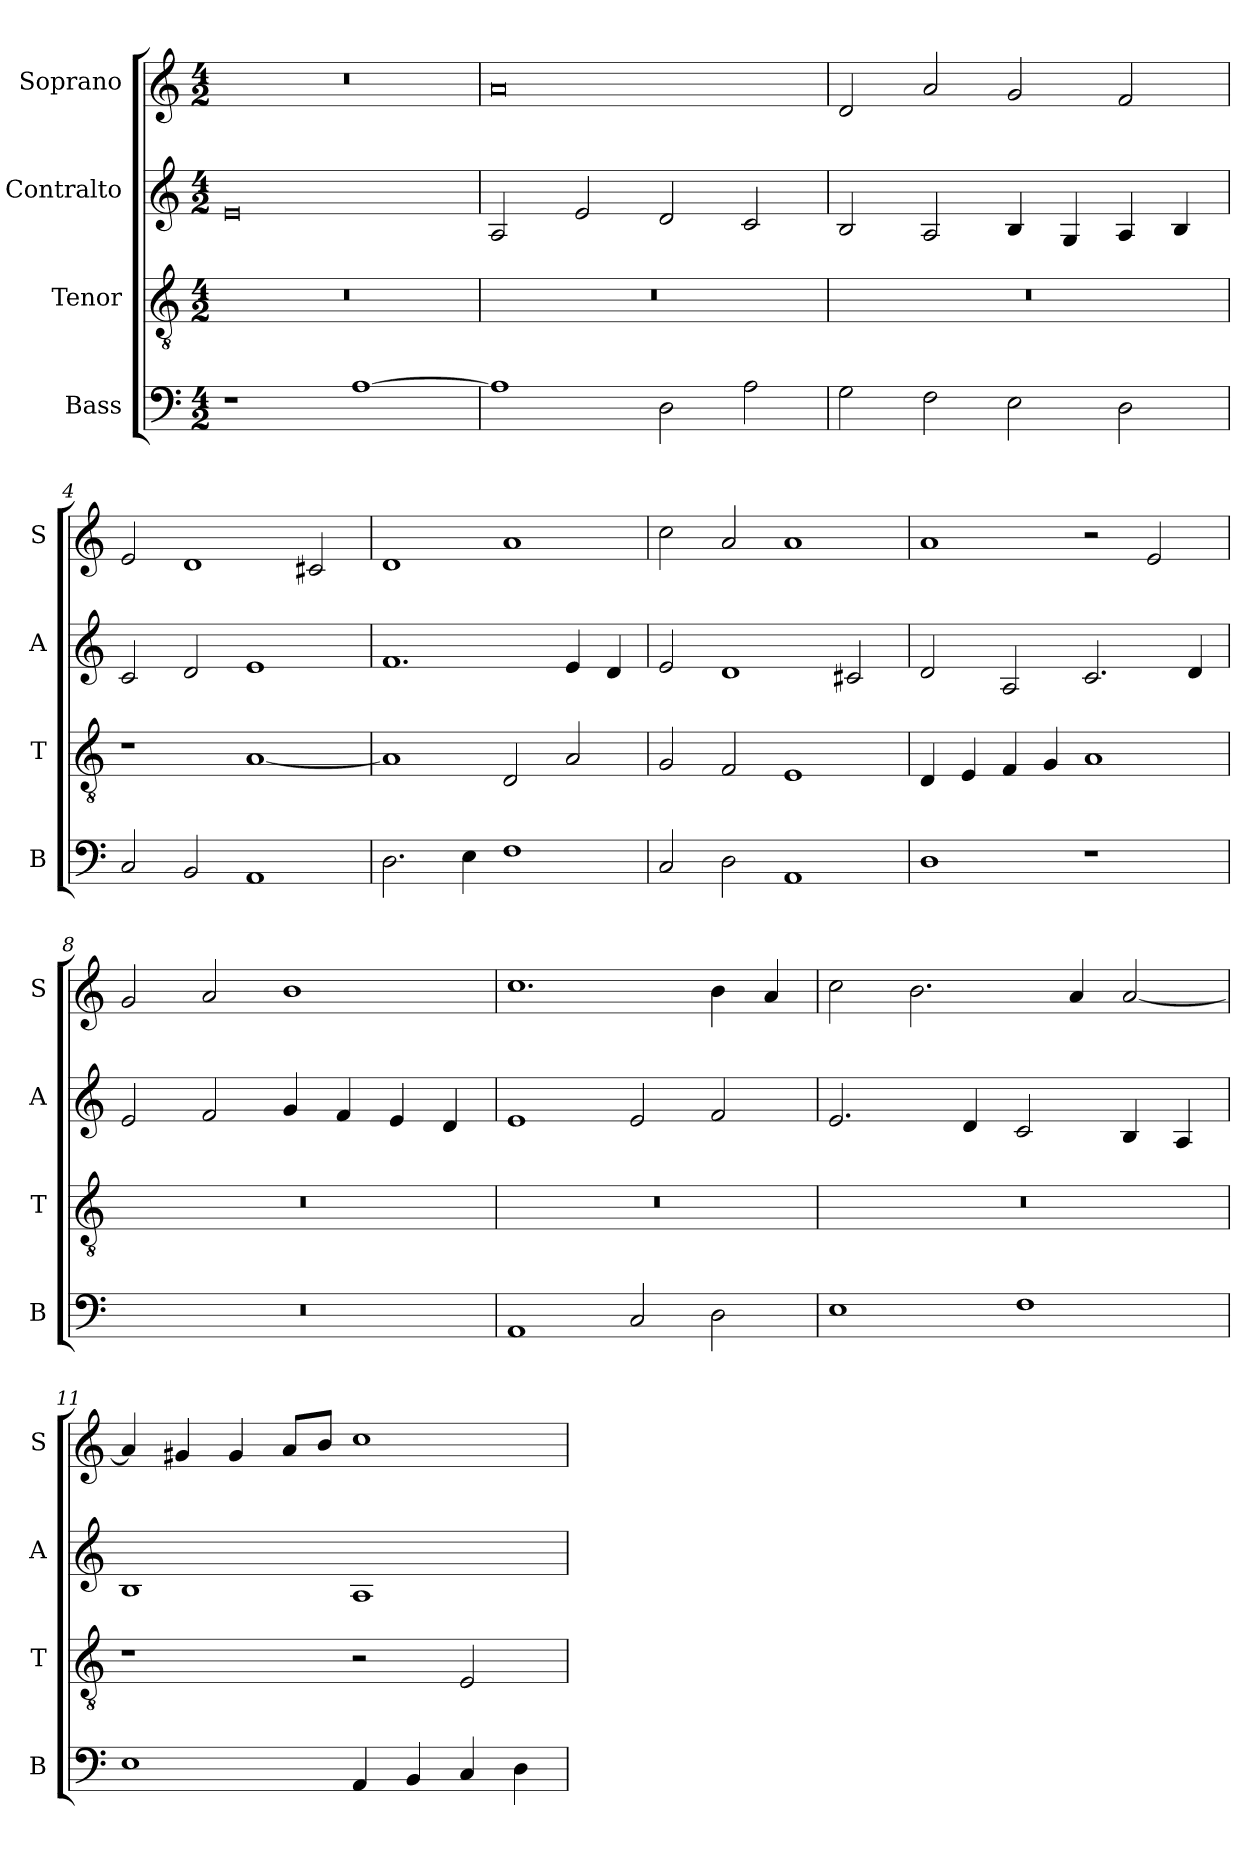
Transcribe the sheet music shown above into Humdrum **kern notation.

**kern	**kern	**kern	**kern
*part4	*part3	*part2	*part1
*staff4	*staff3	*staff2	*staff1
*I"Bass	*I"Tenor	*I"Contralto	*I"Soprano
*I'B	*I'T	*I'A	*I'S
*clefF4	*clefGv2	*clefG2	*clefG2
*k[]	*k[]	*k[]	*k[]
*M4/2	*M4/2	*M4/2	*M4/2
=1	=1	=1	=1
1r	0r	0e	0r
[1A	.	.	.
=2	=2	=2	=2
1A]	0r	2A	0a
.	.	2e	.
2D	.	2d	.
2A	.	2c	.
=3	=3	=3	=3
2G	0r	2B	2d
2F	.	2A	2a
2E	.	4B	2g
.	.	4G	.
2D	.	4A	2f
.	.	4B	.
=4	=4	=4	=4
2C	1r	2c	2e
2BB	.	2d	1d
1AA	[1A	1e	.
.	.	.	2c#X
=5	=5	=5	=5
2.D	1A]	1.f	1d
4E	.	.	.
1F	2D	.	1a
.	2A	4e	.
.	.	4d	.
=6	=6	=6	=6
2C	2G	2e	2cc
2D	2F	1d	2a
1AA	1E	.	1a
.	.	2c#X	.
=7	=7	=7	=7
1D	4D	2d	1a
.	4E	.	.
.	4F	2A	.
.	4G	.	.
1r	1A	2.c	2r
.	.	.	2e
.	.	4d	.
=8	=8	=8	=8
0r	0r	2e	2g
.	.	2f	2a
.	.	4g	1b
.	.	4f	.
.	.	4e	.
.	.	4d	.
=9	=9	=9	=9
1AA	0r	1e	1.cc
2C	.	2e	.
2D	.	2f	4b
.	.	.	4a
=10	=10	=10	=10
1E	0r	2.e	2cc
.	.	.	2.b
.	.	4d	.
1F	.	2c	.
.	.	.	4a
.	.	4B	[2a
.	.	4A	.
=11	=11	=11	=11
1E	1r	1B	4a]
.	.	.	4g#X
.	.	.	4g#
.	.	.	8a/L
.	.	.	8b/J
4AA	2r	1A	1cc
4BB	.	.	.
4C	2E	.	.
4D	.	.	.
=	=	=	=
*-	*-	*-	*-
